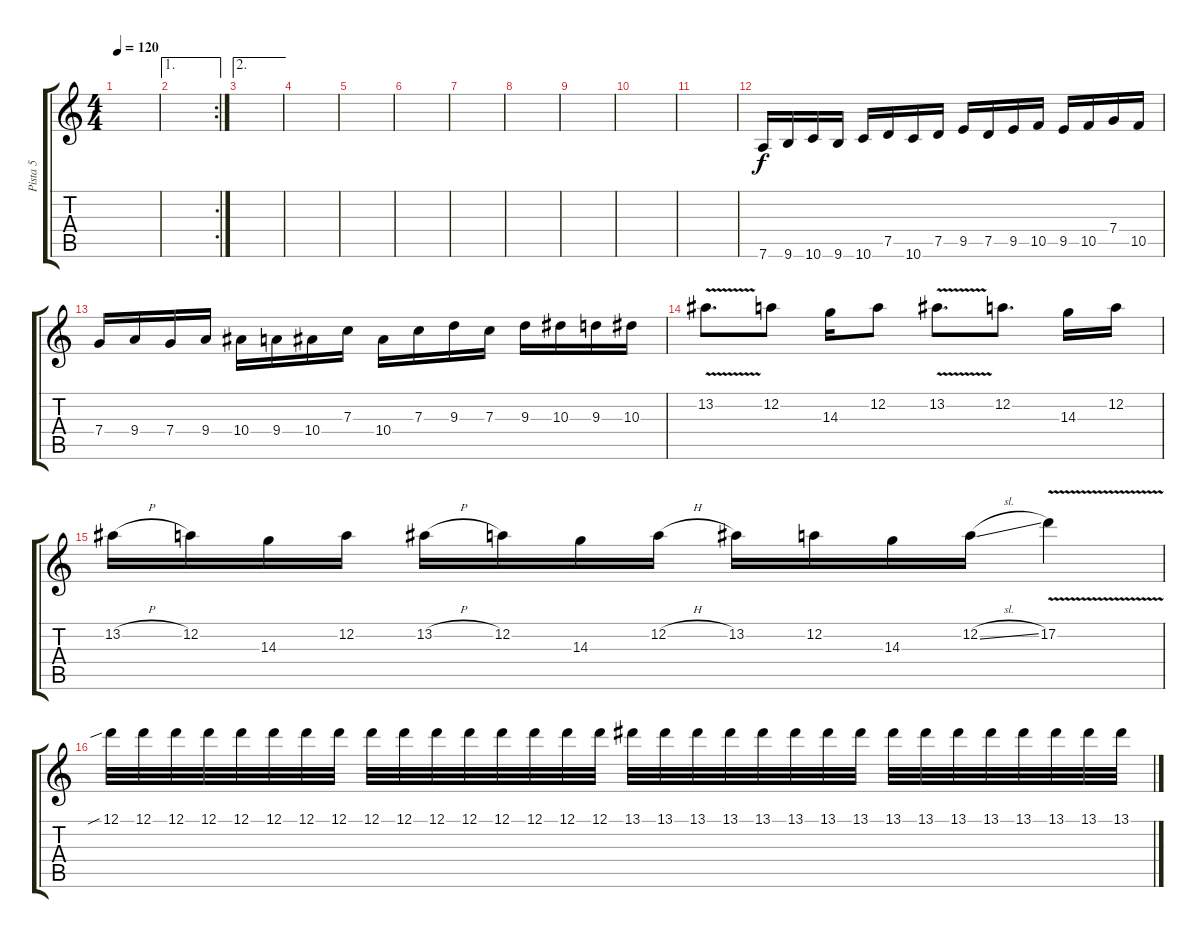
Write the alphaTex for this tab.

\track ("Pista 5" "Pista 5") {instrument distortionguitar}
\staff {score tabs}
\tuning (D4 A3 F3 C3 G2 D2) {hide}
\ts (4 4)
\tempo 120
\clef g2
\ks c
|
\ae 1
\rc 2
|
\ae 2
|
|
|
|
|
|
|
|
|
7.6.16 9.6.16 10.6.16 9.6.16 10.6.16 7.5.16 10.6.16 7.5.16 9.5.16 7.5.16 9.5.16 10.5.16 9.5.16 10.5.16 7.4.16 10.5.16 |
7.4.16 9.4.16 7.4.16 9.4.16 10.4.16 9.4.16 10.4.16 7.3.16 10.4.16 7.3.16 9.3.16 7.3.16 9.3.16 10.3.16 9.3.16 10.3.16 |
13.2{v}.8{d} 12.2.8 14.3.16 12.2.8 13.2{v}.8{d} 12.2.8{d} 14.3.16 12.2.16 |
13.2{h}.16 12.2.16 14.3.16 12.2.16 13.2{h}.16 12.2.16 14.3.16 12.2{h}.16 13.2.16 12.2.16 14.3.16 12.2{sl}.16 17.2{v}.4 |
12.1{sib}.32 12.1.32 12.1.32 12.1.32 12.1.32 12.1.32 12.1.32 12.1.32 12.1.32 12.1.32 12.1.32 12.1.32 12.1.32 12.1.32 12.1.32 12.1.32 13.1.32 13.1.32 13.1.32 13.1.32 13.1.32 13.1.32 13.1.32 13.1.32 13.1.32 13.1.32 13.1.32 13.1.32 13.1.32 13.1.32 13.1.32 13.1.32
